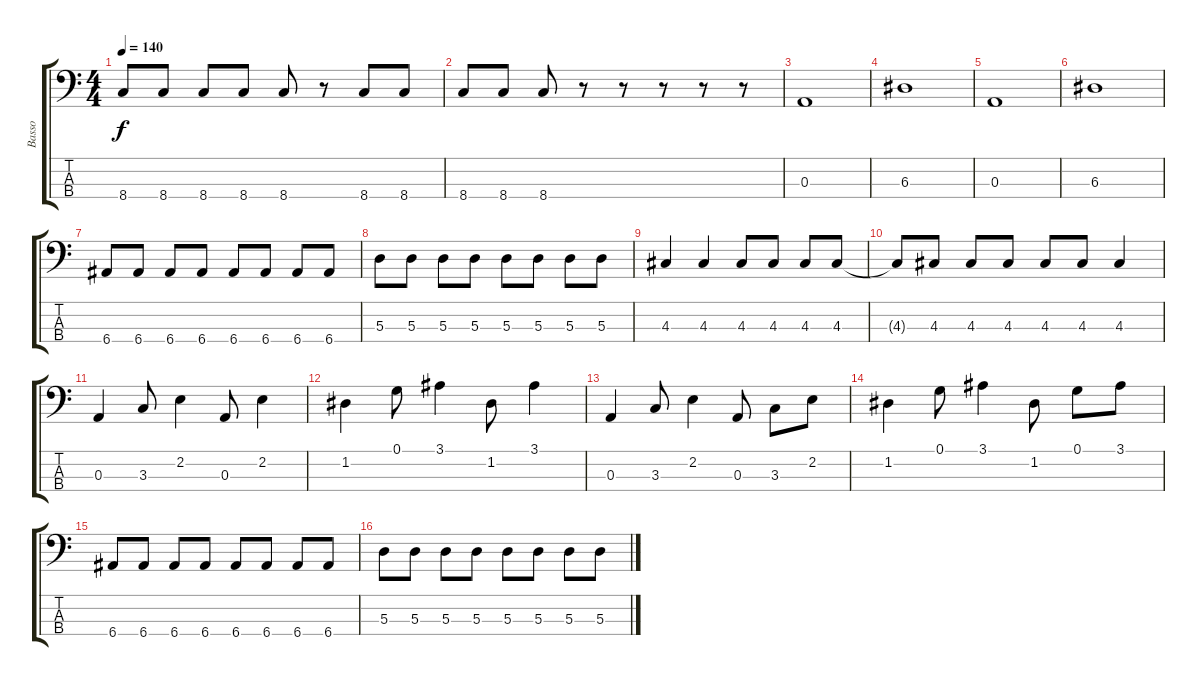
\track ("Basso" "Basso") {instrument electricbasspick}
\staff {score tabs}
\tuning (G2 D2 A1 E1) {hide}
\ts (4 4)
\tempo 140
\clef f4
\ks c
8.4.8{dy f} 8.4.8 8.4.8 8.4.8 8.4.8 r.8 8.4.8 8.4.8 |
8.4.8 8.4.8 8.4.8 r.8 r.8 r.8 r.8 r.8 |
0.3.1 |
6.3.1 |
0.3.1 |
6.3.1 |
6.4.8 6.4.8 6.4.8 6.4.8 6.4.8 6.4.8 6.4.8 6.4.8 |
5.3.8 5.3.8 5.3.8 5.3.8 5.3.8 5.3.8 5.3.8 5.3.8 |
4.3.4 4.3.4 4.3.8 4.3.8 4.3.8 4.3.8 |
4.3{t}.8 4.3.8 4.3.8 4.3.8 4.3.8 4.3.8 4.3.4 |
0.3.4 3.3.8 2.2.4 0.3.8 2.2.4 |
1.2.4 0.1.8 3.1.4 1.2.8 3.1.4 |
0.3.4 3.3.8 2.2.4 0.3.8 3.3.8 2.2.8 |
1.2.4 0.1.8 3.1.4 1.2.8 0.1.8 3.1.8 |
6.4.8 6.4.8 6.4.8 6.4.8 6.4.8 6.4.8 6.4.8 6.4.8 |
5.3.8 5.3.8 5.3.8 5.3.8 5.3.8 5.3.8 5.3.8 5.3.8
